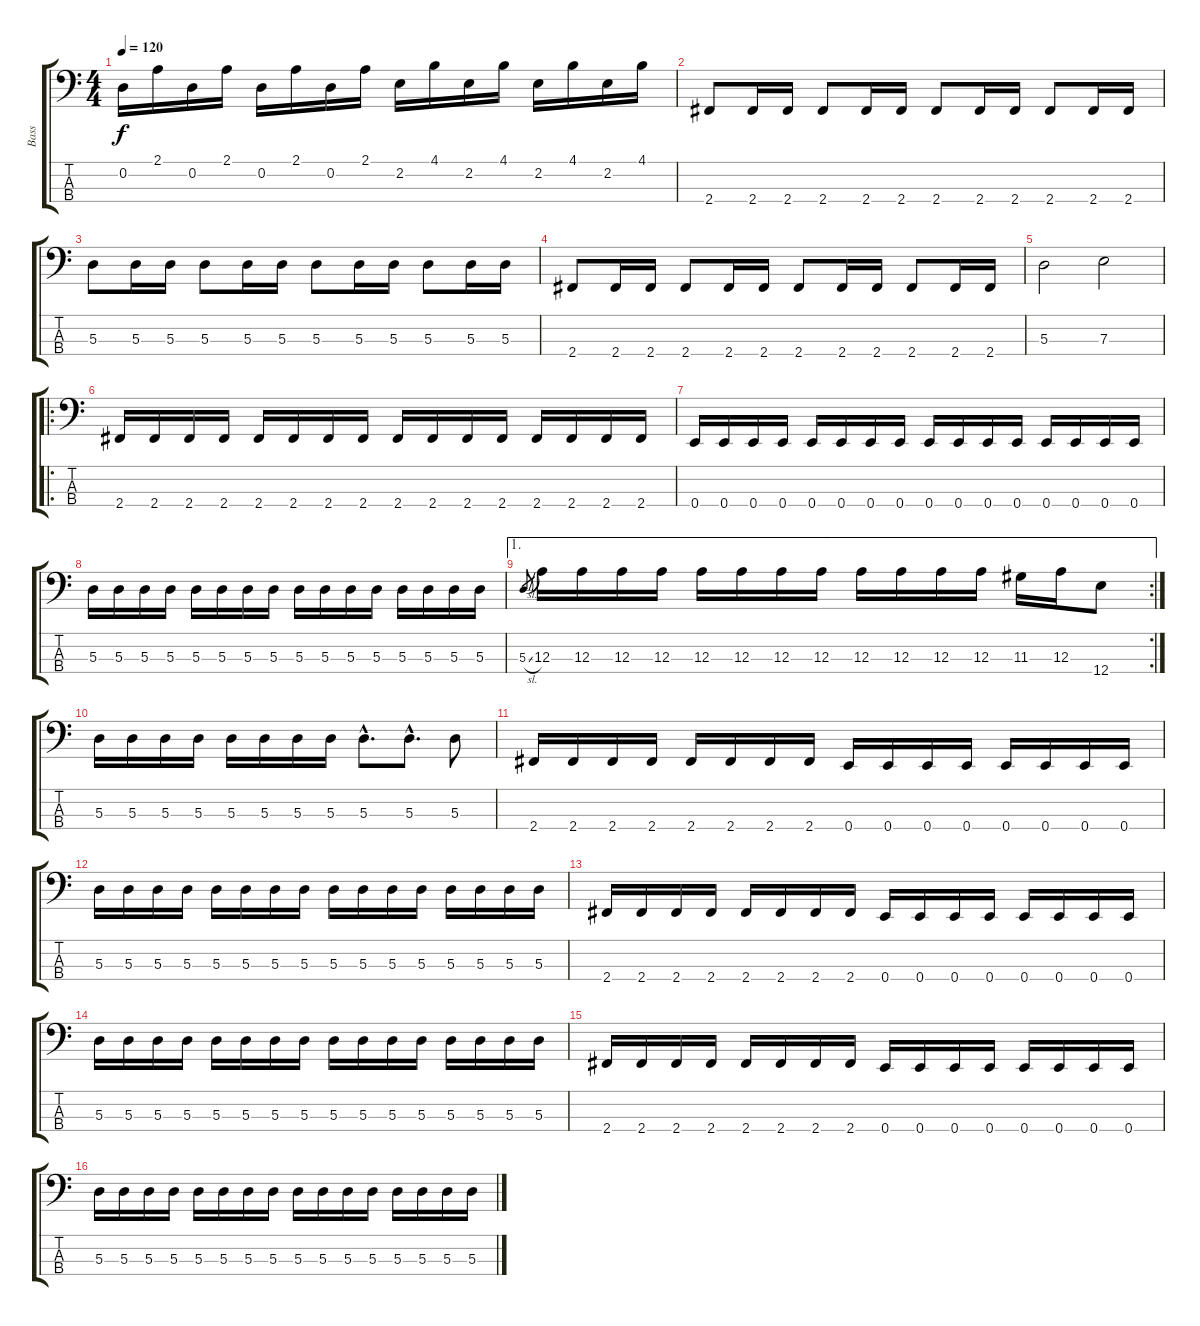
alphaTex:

\track ("Bass" "Bass") {instrument electricbasspick}
\staff {score tabs}
\tuning (G2 D2 A1 E1) {hide}
\ts (4 4)
\tempo 120
\clef f4
\ks c
0.2.16{dy f} 2.1.16 0.2.16 2.1.16 0.2.16 2.1.16 0.2.16 2.1.16 2.2.16 4.1.16 2.2.16 4.1.16 2.2.16 4.1.16 2.2.16 4.1.16 |
2.4.8 2.4.16 2.4.16 2.4.8 2.4.16 2.4.16 2.4.8 2.4.16 2.4.16 2.4.8 2.4.16 2.4.16 |
5.3.8 5.3.16 5.3.16 5.3.8 5.3.16 5.3.16 5.3.8 5.3.16 5.3.16 5.3.8 5.3.16 5.3.16 |
2.4.8 2.4.16 2.4.16 2.4.8 2.4.16 2.4.16 2.4.8 2.4.16 2.4.16 2.4.8 2.4.16 2.4.16 |
\section ("" "")
5.3.2 7.3.2 |
\ro
2.4.16 2.4.16 2.4.16 2.4.16 2.4.16 2.4.16 2.4.16 2.4.16 2.4.16 2.4.16 2.4.16 2.4.16 2.4.16 2.4.16 2.4.16 2.4.16 |
0.4.16 0.4.16 0.4.16 0.4.16 0.4.16 0.4.16 0.4.16 0.4.16 0.4.16 0.4.16 0.4.16 0.4.16 0.4.16 0.4.16 0.4.16 0.4.16 |
5.3.16 5.3.16 5.3.16 5.3.16 5.3.16 5.3.16 5.3.16 5.3.16 5.3.16 5.3.16 5.3.16 5.3.16 5.3.16 5.3.16 5.3.16 5.3.16 |
\ae 1
\rc 2
5.3{sl}.8{gr} 12.3.16 12.3.16 12.3.16 12.3.16 12.3.16 12.3.16 12.3.16 12.3.16 12.3.16 12.3.16 12.3.16 12.3.16 11.3.16 12.3.16 12.4.8 |
5.3.16 5.3.16 5.3.16 5.3.16 5.3.16 5.3.16 5.3.16 5.3.16 5.3{hac}.8{d} 5.3{hac}.8{d} 5.3.8 |
2.4.16 2.4.16 2.4.16 2.4.16 2.4.16 2.4.16 2.4.16 2.4.16 0.4.16 0.4.16 0.4.16 0.4.16 0.4.16 0.4.16 0.4.16 0.4.16 |
5.3.16 5.3.16 5.3.16 5.3.16 5.3.16 5.3.16 5.3.16 5.3.16 5.3.16 5.3.16 5.3.16 5.3.16 5.3.16 5.3.16 5.3.16 5.3.16 |
2.4.16 2.4.16 2.4.16 2.4.16 2.4.16 2.4.16 2.4.16 2.4.16 0.4.16 0.4.16 0.4.16 0.4.16 0.4.16 0.4.16 0.4.16 0.4.16 |
5.3.16 5.3.16 5.3.16 5.3.16 5.3.16 5.3.16 5.3.16 5.3.16 5.3.16 5.3.16 5.3.16 5.3.16 5.3.16 5.3.16 5.3.16 5.3.16 |
2.4.16 2.4.16 2.4.16 2.4.16 2.4.16 2.4.16 2.4.16 2.4.16 0.4.16 0.4.16 0.4.16 0.4.16 0.4.16 0.4.16 0.4.16 0.4.16 |
5.3.16 5.3.16 5.3.16 5.3.16 5.3.16 5.3.16 5.3.16 5.3.16 5.3.16 5.3.16 5.3.16 5.3.16 5.3.16 5.3.16 5.3.16 5.3.16
